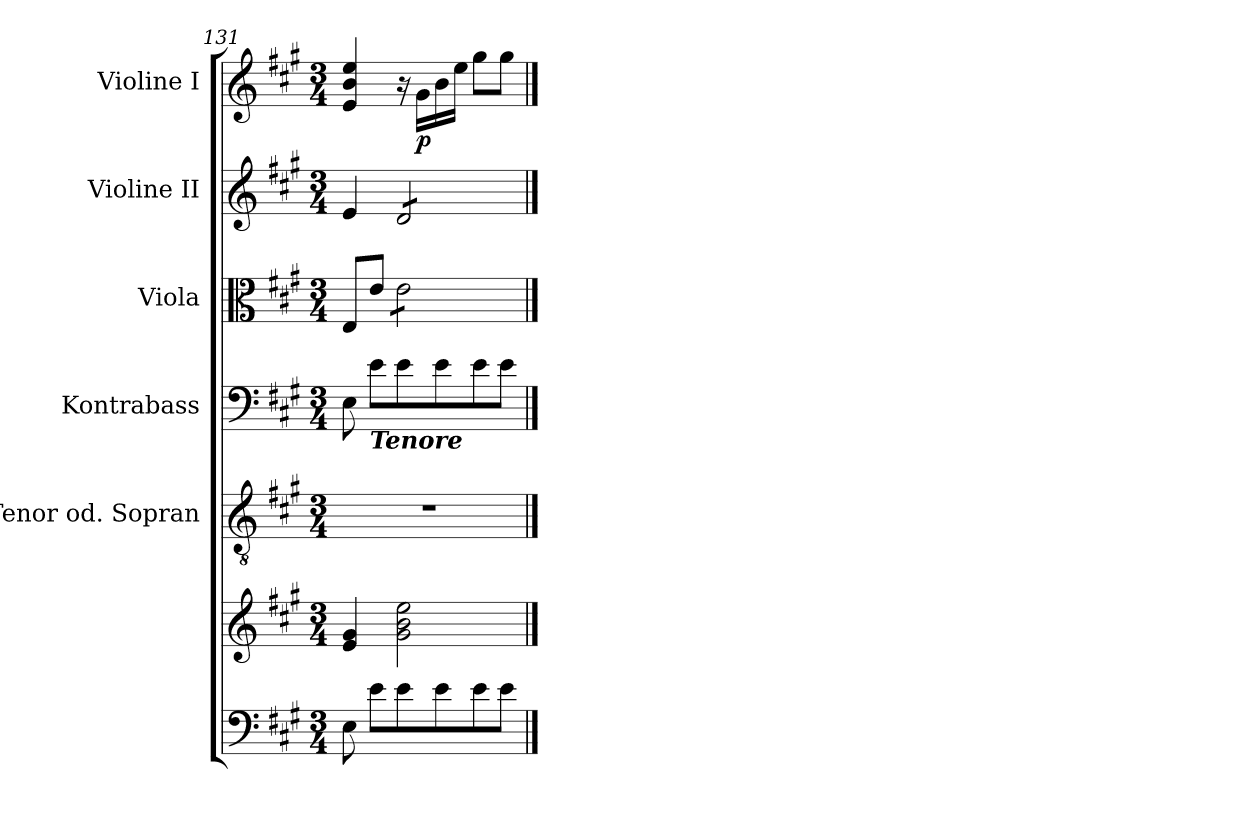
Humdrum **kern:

**kern	**kern	**kern	**kern	**kern	**kern	**kern	**dynam
*part6	*part6	*part5	*part4	*part3	*part2	*part1	*part1
*staff7	*staff6	*staff5	*staff4	*staff3	*staff2	*staff1	*staff1
*	*	*I"Tenor od. Sopran	*I"Kontrabass	*I"Viola	*I"Violine II	*I"Violine I	*
*	*	*	*I'Kb.	*I'Vla.	*I'Vl. II	*I'Vl. I	*
*clefF4	*clefG2	*clefGv2	*clefF4	*clefC3	*clefG2	*clefG2	*
*	*	*	*ITrd7c12	*	*	*	*
*k[f#c#g#]	*k[f#c#g#]	*k[f#c#g#]	*k[f#c#g#]	*k[f#c#g#]	*k[f#c#g#]	*k[f#c#g#]	*
*A:	*A:	*A:	*A:	*A:	*A:	*A:	*
*M3/4	*M3/4	*M3/4	*M3/4	*M3/4	*M3/4	*M3/4	*
=131	=131	=131	=131	=131	=131	=131	=131
8E\	4e/ 4g#/	2.r	8EE\	8E/L	4e/	4e/ 4b/ 4ee/	.
!	!	!	!LO:TX:b:Bi:t=Tenore	!	!	!	!
8e\L	.	.	8E\L	8e/J	.	.	.
*	*	*	*	*tremolo	*	*	*
*	*	*	*	*	*tremolo	*	*
8e\	2g#\ 2b\ 2ee\	.	8E\	8e\L	8d/L	16r	.
!	!	!	!	!	!	!	!LO:DY:b
.	.	.	.	.	.	16g#\LL	p
8e\	.	.	8E\	8e\	8d/	16b\	.
.	.	.	.	.	.	16ee\JJ	.
8e\	.	.	8E\	8e\	8d/	8gg#\L	.
8e\J	.	.	8E\J	8e\J	8d/J	8gg#\J	.
*	*	*	*	*	*Xtremolo	*	*
*	*	*	*	*Xtremolo	*	*	*
==	==	==	==	==	==	==	==
*-	*-	*-	*-	*-	*-	*-	*-
